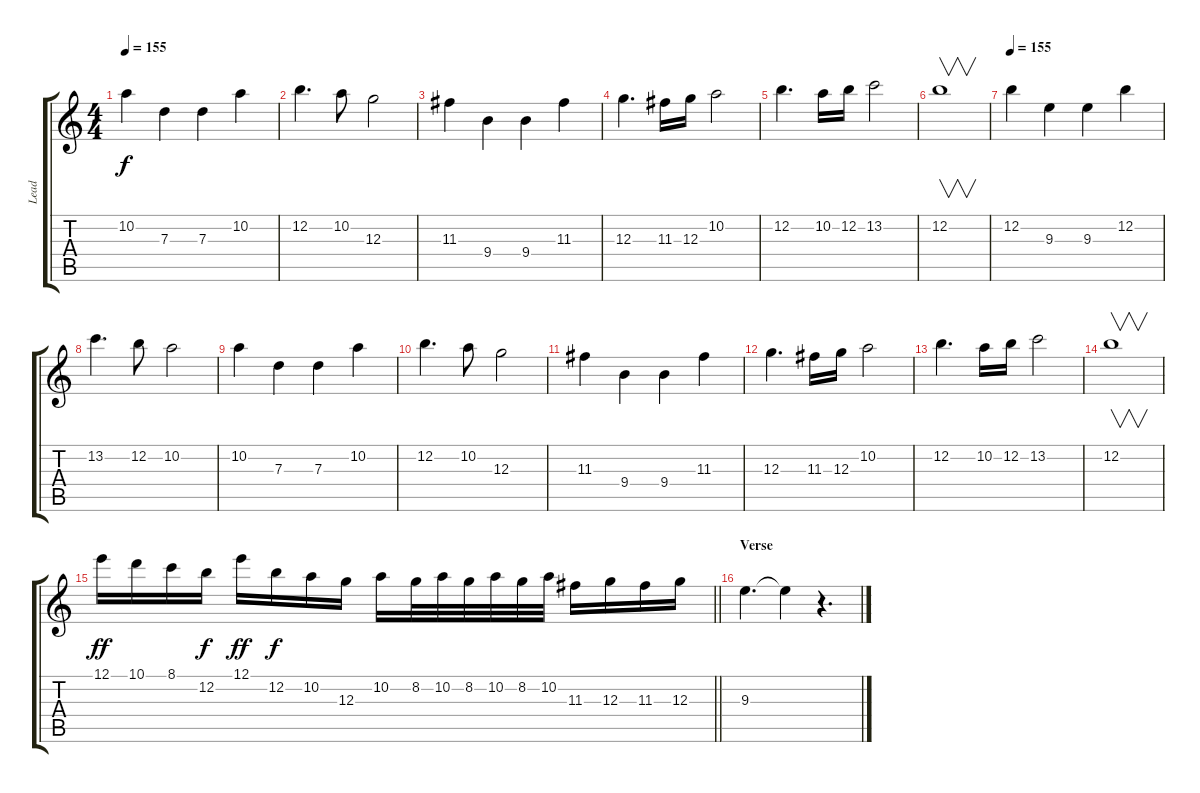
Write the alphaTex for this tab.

\track ("Lead" "Lead") {solo instrument distortionguitar}
\staff {score tabs}
\tuning (E4 B3 G3 D3 A2 E2) {hide}
\ts (4 4)
\tempo 155
\clef g2
\ks c
10.2.4{dy f} 7.3.4 7.3.4 10.2.4 |
12.2.4{d} 10.2.8 12.3.2 |
11.3.4 9.4.4 9.4.4 11.3.4 |
12.3.4{d} 11.3.16 12.3.16 10.2.2 |
12.2.4{d} 10.2.16 12.2.16 13.2.2 |
12.2.1{v} |
\tempo 155
12.2.4 9.3.4 9.3.4 12.2.4 |
13.2.4{d} 12.2.8 10.2.2 |
10.2.4 7.3.4 7.3.4 10.2.4 |
12.2.4{d} 10.2.8 12.3.2 |
11.3.4 9.4.4 9.4.4 11.3.4 |
12.3.4{d} 11.3.16 12.3.16 10.2.2 |
12.2.4{d} 10.2.16 12.2.16 13.2.2 |
12.2.1{v} |
\barLineRight lightlight
12.1.16{dy ff} 10.1.16 8.1.16 12.2.16{dy f} 12.1.16{dy ff} 12.2.16{dy f} 10.2.16 12.3.16 10.2.16 8.2.32 10.2.32 8.2.32 10.2.32 8.2.32 10.2.32 11.3.16 12.3.16 11.3.16 12.3.16 |
\section ("" "Verse")
9.3.4{d} 9.3{t}.4 r.4{d}
